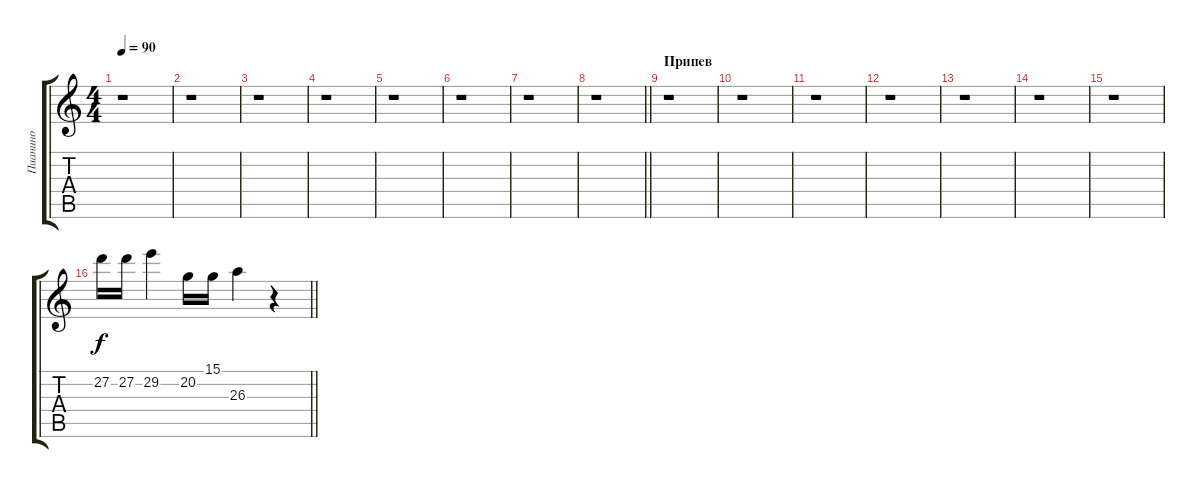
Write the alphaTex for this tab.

\track ("Пианино" "Пианино") {instrument electricgrandpiano}
\staff {score tabs}
\tuning (E4 B3 G3 D3 A2 E2) {hide}
\ts (4 4)
\tempo 90
\clef g2
\ks c
r.1{dy f} |
r.1 |
r.1 |
r.1 |
r.1 |
r.1 |
r.1 |
\barLineRight lightlight
r.1 |
\section ("" "Припев")
r.1 |
r.1 |
r.1 |
r.1 |
r.1 |
r.1 |
r.1 |
\barLineRight lightlight
27.2.16 27.2.16 29.2.4 20.2.16 15.1.16 26.3.4 r.4
